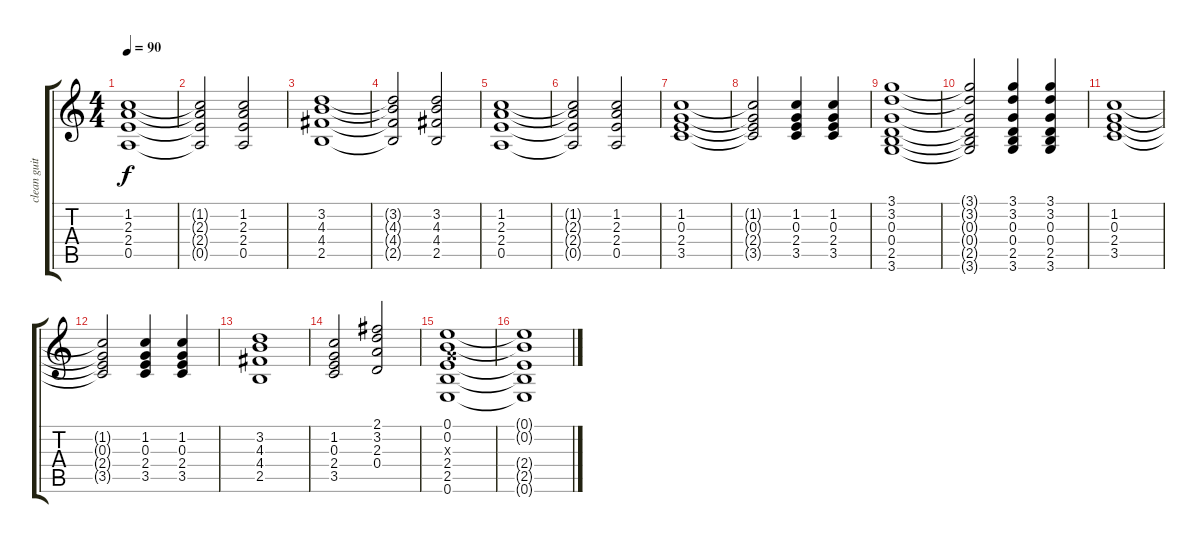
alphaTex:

\track ("clean guitar 2" "clean guit") {instrument acousticguitarsteel}
\staff {score tabs}
\tuning (E4 B3 G3 D3 A2 E2) {hide}
\ts (4 4)
\tempo 90
\clef g2
\ks c
(1.2 2.3 2.4 0.5).1{dy f} |
(1.2{t} 2.3{t} 2.4{t} 0.5{t}).2 (1.2 2.3 2.4 0.5).2 |
(3.2 4.3 4.4 2.5).1 |
(3.2{t} 4.3{t} 4.4{t} 2.5{t}).2 (3.2 4.3 4.4 2.5).2 |
(1.2 2.3 2.4 0.5).1 |
(1.2{t} 2.3{t} 2.4{t} 0.5{t}).2 (1.2 2.3 2.4 0.5).2 |
(1.2 0.3 2.4 3.5).1 |
(1.2{t} 0.3{t} 2.4{t} 3.5{t}).2 (1.2 0.3 2.4 3.5).4 (1.2 0.3 2.4 3.5).4 |
(3.1 3.2 0.3 0.4 2.5 3.6).1 |
(3.1{t} 3.2{t} 0.3{t} 0.4{t} 2.5{t} 3.6{t}).2 (3.1 3.2 0.3 0.4 2.5 3.6).4 (3.1 3.2 0.3 0.4 2.5 3.6).4 |
(1.2 0.3 2.4 3.5).1 |
(1.2{t} 0.3{t} 2.4{t} 3.5{t}).2 (1.2 0.3 2.4 3.5).4 (1.2 0.3 2.4 3.5).4 |
(3.2 4.3 4.4 2.5).1 |
(1.2 0.3 2.4 3.5).2 (2.1 3.2 2.3 0.4).2 |
(0.1 0.2 0.3{x} 2.4 2.5 0.6).1 |
(0.1{t} 0.2{t} 2.4{t} 2.5{t} 0.6{t}).1
